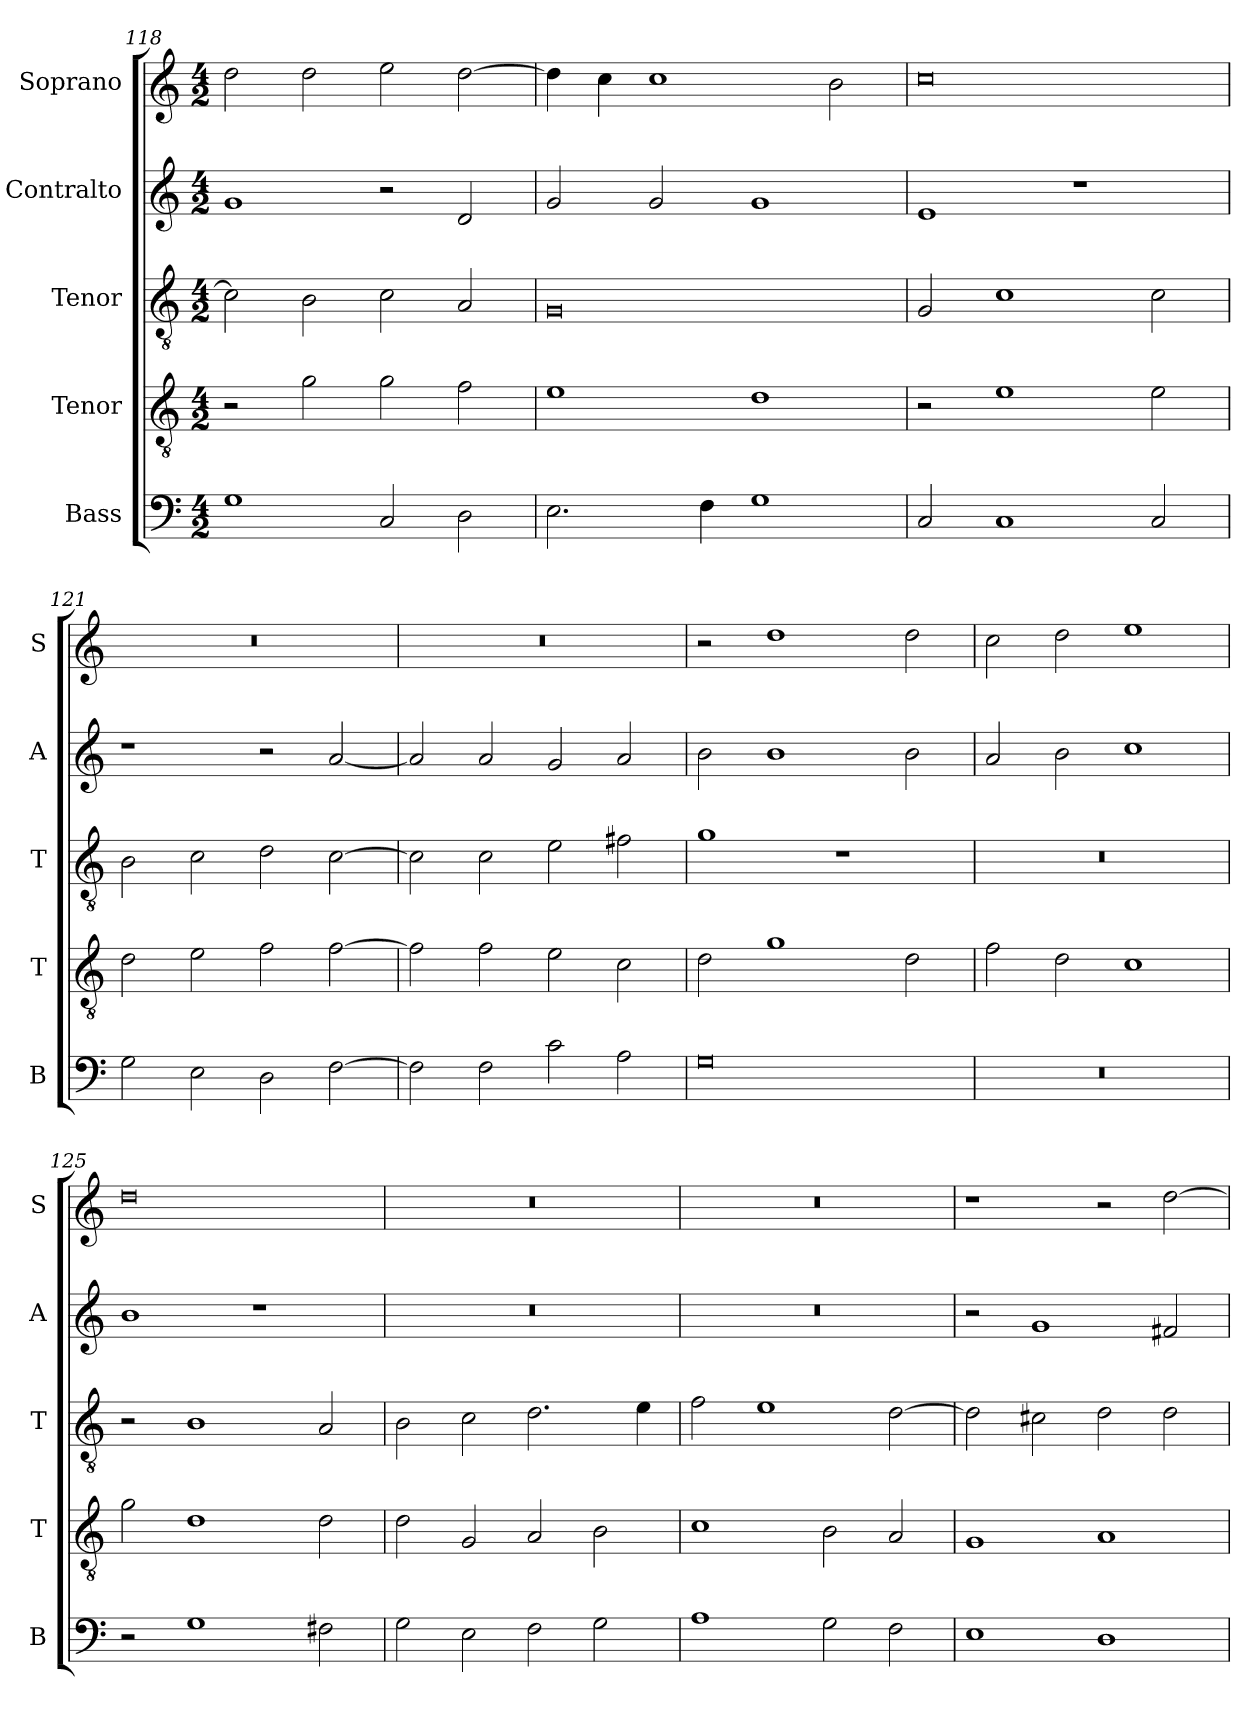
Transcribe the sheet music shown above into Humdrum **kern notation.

**kern	**kern	**kern	**kern	**kern
*part5	*part4	*part3	*part2	*part1
*staff5	*staff4	*staff3	*staff2	*staff1
*I"Bass	*I"Tenor	*I"Tenor	*I"Contralto	*I"Soprano
*I'B	*I'T	*I'T	*I'A	*I'S
*clefF4	*clefGv2	*clefGv2	*clefG2	*clefG2
*k[]	*k[]	*k[]	*k[]	*k[]
*G:mix	*G:mix	*G:mix	*G:mix	*G:mix
*M4/2	*M4/2	*M4/2	*M4/2	*M4/2
=118	=118	=118	=118	=118
1G	2r	2c]	1g	2dd
.	2g	2B	.	2dd
2C	2g	2c	2r	2ee
2D	2f	2A	2d	[2dd
=119	=119	=119	=119	=119
2.E	1e	0G	2g	4dd]
.	.	.	.	4cc
.	.	.	2g	1cc
4F	.	.	.	.
1G	1d	.	1g	.
.	.	.	.	2b
=120	=120	=120	=120	=120
2C	2r	2G	1e	0cc
1C	1e	1c	.	.
.	.	.	1r	.
2C	2e	2c	.	.
=121	=121	=121	=121	=121
2G	2d	2B	1r	0r
2E	2e	2c	.	.
2D	2f	2d	2r	.
[2F	[2f	[2c	[2a	.
=122	=122	=122	=122	=122
2F]	2f]	2c]	2a]	0r
2F	2f	2c	2a	.
2c	2e	2e	2g	.
2A	2c	2f#X	2a	.
=123	=123	=123	=123	=123
0G	2d	1g	2b	2r
.	1g	.	1b	1dd
.	.	1r	.	.
.	2d	.	2b	2dd
=124	=124	=124	=124	=124
0r	2f	0r	2a	2cc
.	2d	.	2b	2dd
.	1c	.	1cc	1ee
=125	=125	=125	=125	=125
2r	2g	2r	1b	0dd
1G	1d	1B	.	.
.	.	.	1r	.
2F#X	2d	2A	.	.
=126	=126	=126	=126	=126
2G	2d	2B	0r	0r
2E	2G	2c	.	.
2F	2A	2.d	.	.
2G	2B	.	.	.
.	.	4e	.	.
=127	=127	=127	=127	=127
1A	1c	2f	0r	0r
.	.	1e	.	.
2G	2B	.	.	.
2F	2A	[2d	.	.
=128	=128	=128	=128	=128
1E	1G	2d]	2r	1r
.	.	2c#X	1g	.
1D	1A	2d	.	2r
.	.	2d	2f#X	[2dd
=	=	=	=	=
*-	*-	*-	*-	*-
